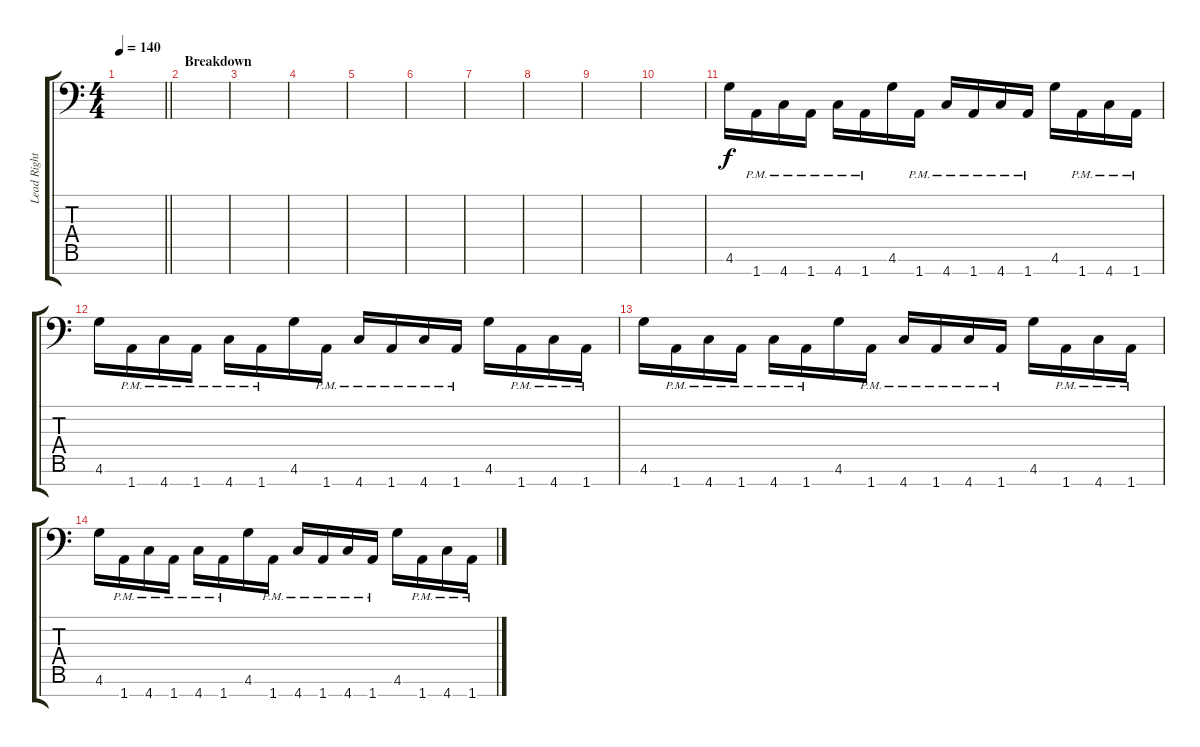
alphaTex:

\track ("Lead Right" "Lead Right") {instrument overdrivenguitar}
\staff {score tabs}
\tuning (Eb4 Bb3 Gb3 Db3 Ab2 Eb2 Ab1) {hide}
\ts (4 4)
\tempo 140
\clef f4
\barLineRight lightlight
\ks c
|
\section ("" "Breakdown")
|
|
|
|
|
|
|
|
|
4.6.16{volume 11} 1.7{pm}.16 4.7{pm}.16 1.7{pm}.16 4.7{pm}.16 1.7{pm}.16 4.6.16 1.7{pm}.16 4.7{pm}.16 1.7{pm}.16 4.7{pm}.16 1.7{pm}.16 4.6.16 1.7{pm}.16 4.7{pm}.16 1.7{pm}.16 |
4.6.16 1.7{pm}.16 4.7{pm}.16 1.7{pm}.16 4.7{pm}.16 1.7{pm}.16 4.6.16 1.7{pm}.16 4.7{pm}.16 1.7{pm}.16 4.7{pm}.16 1.7{pm}.16 4.6.16 1.7{pm}.16 4.7{pm}.16 1.7{pm}.16 |
4.6.16{volume 11} 1.7{pm}.16 4.7{pm}.16 1.7{pm}.16 4.7{pm}.16 1.7{pm}.16 4.6.16 1.7{pm}.16 4.7{pm}.16 1.7{pm}.16 4.7{pm}.16 1.7{pm}.16 4.6.16 1.7{pm}.16 4.7{pm}.16 1.7{pm}.16 |
4.6.16 1.7{pm}.16 4.7{pm}.16 1.7{pm}.16 4.7{pm}.16 1.7{pm}.16 4.6.16 1.7{pm}.16 4.7{pm}.16 1.7{pm}.16 4.7{pm}.16 1.7{pm}.16 4.6.16 1.7{pm}.16 4.7{pm}.16 1.7{pm}.16
